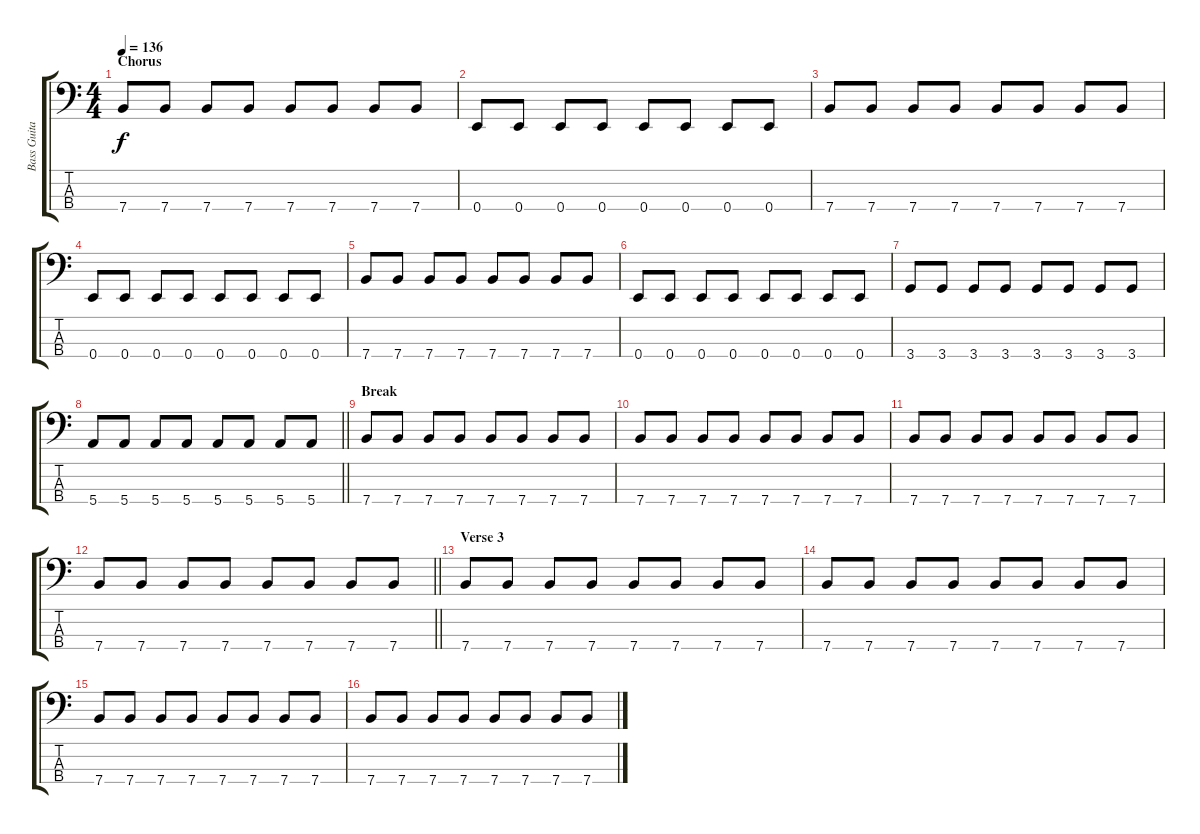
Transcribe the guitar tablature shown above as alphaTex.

\track ("Bass Guitar" "Bass Guita") {instrument electricbasspick}
\staff {score tabs}
\tuning (G2 D2 A1 E1) {hide}
\ts (4 4)
\section ("" "Chorus")
\tempo 136
\clef f4
\ks c
7.4.8{dy f} 7.4.8 7.4.8 7.4.8 7.4.8 7.4.8 7.4.8 7.4.8 |
0.4.8 0.4.8 0.4.8 0.4.8 0.4.8 0.4.8 0.4.8 0.4.8 |
7.4.8 7.4.8 7.4.8 7.4.8 7.4.8 7.4.8 7.4.8 7.4.8 |
0.4.8 0.4.8 0.4.8 0.4.8 0.4.8 0.4.8 0.4.8 0.4.8 |
7.4.8 7.4.8 7.4.8 7.4.8 7.4.8 7.4.8 7.4.8 7.4.8 |
0.4.8 0.4.8 0.4.8 0.4.8 0.4.8 0.4.8 0.4.8 0.4.8 |
3.4.8 3.4.8 3.4.8 3.4.8 3.4.8 3.4.8 3.4.8 3.4.8 |
\barLineRight lightlight
5.4.8 5.4.8 5.4.8 5.4.8 5.4.8 5.4.8 5.4.8 5.4.8 |
\section ("" "Break")
7.4.8 7.4.8 7.4.8 7.4.8 7.4.8 7.4.8 7.4.8 7.4.8 |
7.4.8 7.4.8 7.4.8 7.4.8 7.4.8 7.4.8 7.4.8 7.4.8 |
7.4.8 7.4.8 7.4.8 7.4.8 7.4.8 7.4.8 7.4.8 7.4.8 |
\barLineRight lightlight
7.4.8 7.4.8 7.4.8 7.4.8 7.4.8 7.4.8 7.4.8 7.4.8 |
\section ("" "Verse 3")
7.4.8 7.4.8 7.4.8 7.4.8 7.4.8 7.4.8 7.4.8 7.4.8 |
7.4.8 7.4.8 7.4.8 7.4.8 7.4.8 7.4.8 7.4.8 7.4.8 |
7.4.8 7.4.8 7.4.8 7.4.8 7.4.8 7.4.8 7.4.8 7.4.8 |
7.4.8 7.4.8 7.4.8 7.4.8 7.4.8 7.4.8 7.4.8 7.4.8
